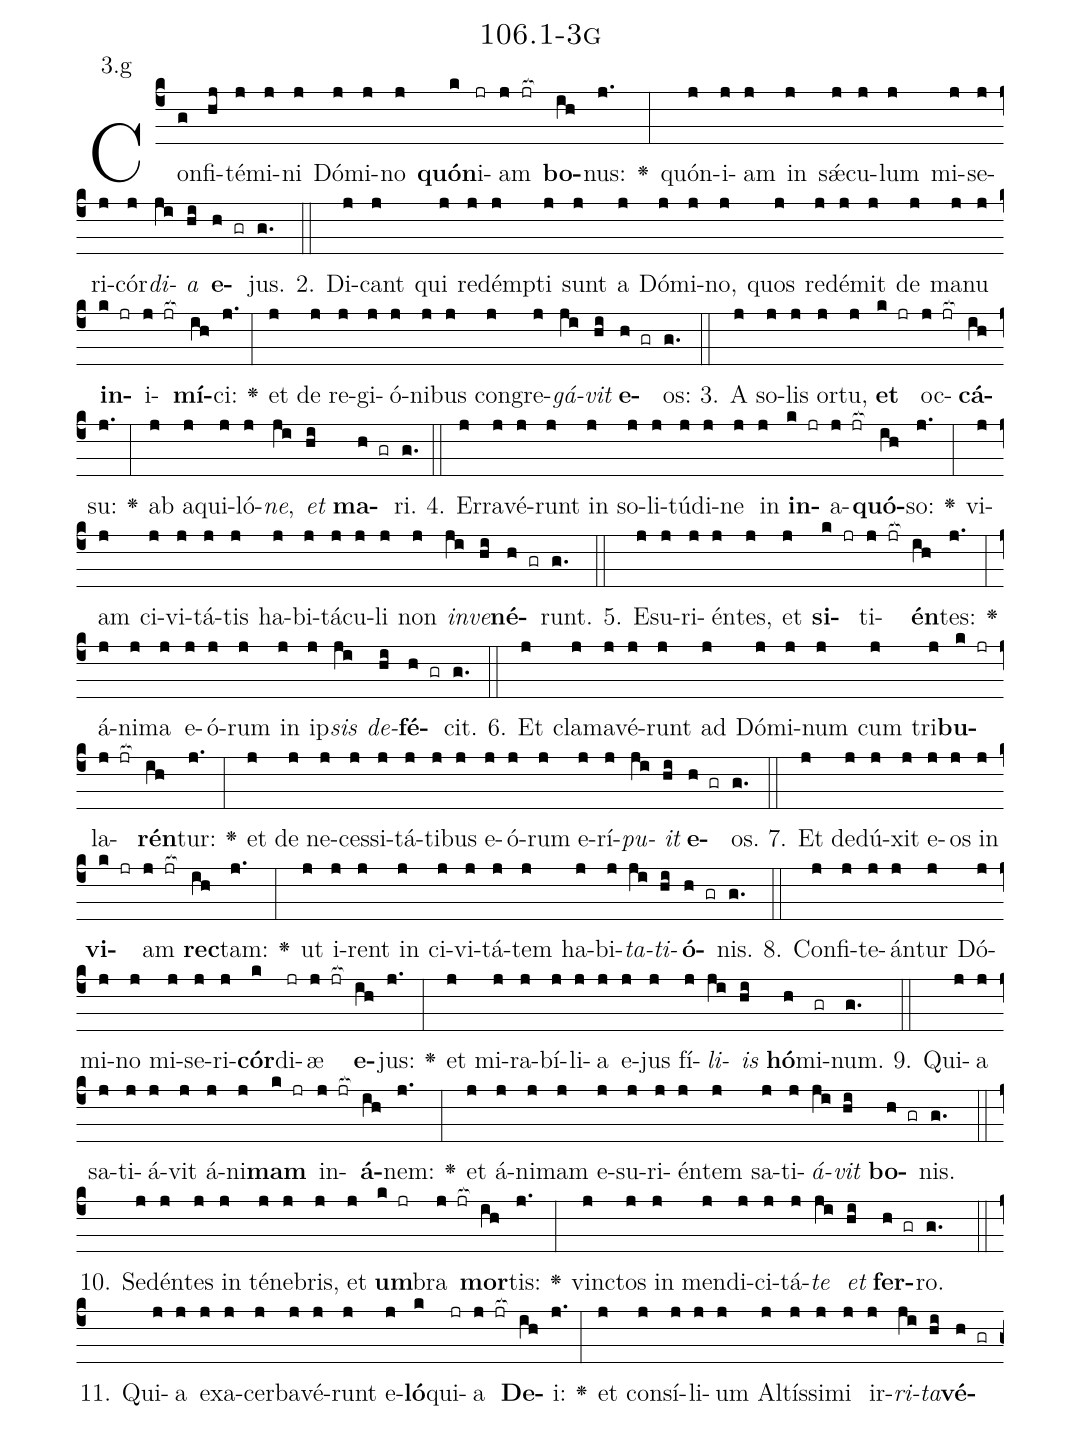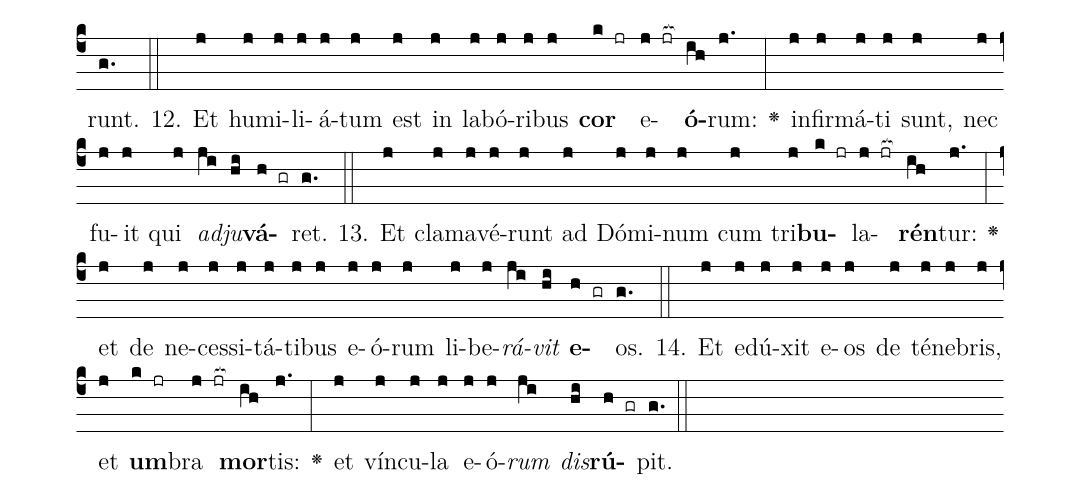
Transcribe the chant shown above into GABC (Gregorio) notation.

name: 106.1-3g;
annotation: 3.g;
%%
(c4)Con(g)fi(hj)té(j)mi(j)ni(j) Dó(j)mi(j)no(j) <b>quón</b>(k)i(jr)am(j jr[ocb:1{]) <b>bo</b>(ih[ocb:0}])nus:(j.) <v>\greheightstar</v>(:) quón(j)i(j)am(j) in(j) sǽ(j)cu(j)lum(j) mi(j)se(j)ri(j)cór(j)<i>di</i>(ji)<i>a</i>(hi) <b>e</b>(h gr)jus.(g.) (::)
2. Di(j)cant(j) qui(j) red(j)émp(j)ti(j) sunt(j) a(j) Dó(j)mi(j)no,(j) quos(j) red(j)é(j)mit(j) de(j) ma(j)nu(j) <b>in</b>(k jr)i(j jr[ocb:1{])<b>mí</b>(ih[ocb:0}])ci:(j.) <v>\greheightstar</v>(:) et(j) de(j) re(j)gi(j)ó(j)ni(j)bus(j) con(j)gre(j)<i>gá</i>(ji)<i>vit</i>(hi) <b>e</b>(h gr)os:(g.) (::)
3. A(j) so(j)lis(j) or(j)tu,(j) <b>et</b>(k jr) oc(j jr[ocb:1{])<b>cá</b>(ih[ocb:0}])su:(j.) <v>\greheightstar</v>(:) ab(j) a(j)qui(j)ló(j)<i>ne</i>,(ji) <i>et</i>(hi) <b>ma</b>(h gr)ri.(g.) (::)
4. Er(j)ra(j)vé(j)runt(j) in(j) so(j)li(j)tú(j)di(j)ne(j) in(j) <b>in</b>(k jr)a(j jr[ocb:1{])<b>quó</b>(ih[ocb:0}])so:(j.) <v>\greheightstar</v>(:) vi(j)am(j) ci(j)vi(j)tá(j)tis(j) ha(j)bi(j)tá(j)cu(j)li(j) non(j) <i>in</i>(ji)<i>ve</i>(hi)<b>né</b>(h gr)runt.(g.) (::)
5. E(j)su(j)ri(j)én(j)tes,(j) et(j) <b>si</b>(k jr)ti(j jr[ocb:1{])<b>én</b>(ih[ocb:0}])tes:(j.) <v>\greheightstar</v>(:) á(j)ni(j)ma(j) e(j)ó(j)rum(j) in(j) ip(j)<i>sis</i>(ji) <i>de</i>(hi)<b>fé</b>(h gr)cit.(g.) (::)
6. Et(j) cla(j)ma(j)vé(j)runt(j) ad(j) Dó(j)mi(j)num(j) cum(j) tri(j)<b>bu</b>(k jr)la(j jr[ocb:1{])<b>rén</b>(ih[ocb:0}])tur:(j.) <v>\greheightstar</v>(:) et(j) de(j) ne(j)ces(j)si(j)tá(j)ti(j)bus(j) e(j)ó(j)rum(j) e(j)rí(j)<i>pu</i>(ji)<i>it</i>(hi) <b>e</b>(h gr)os.(g.) (::)
7. Et(j) de(j)dú(j)xit(j) e(j)os(j) in(j) <b>vi</b>(k jr)am(j jr[ocb:1{]) <b>rec</b>(ih[ocb:0}])tam:(j.) <v>\greheightstar</v>(:) ut(j) i(j)rent(j) in(j) ci(j)vi(j)tá(j)tem(j) ha(j)bi(j)<i>ta</i>(ji)<i>ti</i>(hi)<b>ó</b>(h gr)nis.(g.) (::)
8. Con(j)fi(j)te(j)án(j)tur(j) Dó(j)mi(j)no(j) mi(j)se(j)ri(j)<b>cór</b>(k)di(jr)æ(j jr[ocb:1{]) <b>e</b>(ih[ocb:0}])jus:(j.) <v>\greheightstar</v>(:) et(j) mi(j)ra(j)bí(j)li(j)a(j) e(j)jus(j) fí(j)<i>li</i>(ji)<i>is</i>(hi) <b>hó</b>(h)mi(gr)num.(g.) (::)
9. Qui(j)a(j) sa(j)ti(j)á(j)vit(j) á(j)ni(j)<b>mam</b>(k jr) in(j jr[ocb:1{])<b>á</b>(ih[ocb:0}])nem:(j.) <v>\greheightstar</v>(:) et(j) á(j)ni(j)mam(j) e(j)su(j)ri(j)én(j)tem(j) sa(j)ti(j)<i>á</i>(ji)<i>vit</i>(hi) <b>bo</b>(h gr)nis.(g.) (::)
10. Se(j)dén(j)tes(j) in(j) té(j)ne(j)bris,(j) et(j) <b>um</b>(k jr)bra(j jr[ocb:1{]) <b>mor</b>(ih[ocb:0}])tis:(j.) <v>\greheightstar</v>(:) vinc(j)tos(j) in(j) men(j)di(j)ci(j)tá(j)<i>te</i>(ji) <i>et</i>(hi) <b>fer</b>(h gr)ro.(g.) (::)
11. Qui(j)a(j) ex(j)a(j)cer(j)ba(j)vé(j)runt(j) e(j)<b>ló</b>(k)qui(jr)a(j jr[ocb:1{]) <b>De</b>(ih[ocb:0}])i:(j.) <v>\greheightstar</v>(:) et(j) con(j)sí(j)li(j)um(j) Al(j)tís(j)si(j)mi(j) ir(j)<i>ri</i>(ji)<i>ta</i>(hi)<b>vé</b>(h gr)runt.(g.) (::)
12. Et(j) hu(j)mi(j)li(j)á(j)tum(j) est(j) in(j) la(j)bó(j)ri(j)bus(j) <b>cor</b>(k jr) e(j jr[ocb:1{])<b>ó</b>(ih[ocb:0}])rum:(j.) <v>\greheightstar</v>(:) in(j)fir(j)má(j)ti(j) sunt,(j) nec(j) fu(j)it(j) qui(j) <i>ad</i>(ji)<i>ju</i>(hi)<b>vá</b>(h gr)ret.(g.) (::)
13. Et(j) cla(j)ma(j)vé(j)runt(j) ad(j) Dó(j)mi(j)num(j) cum(j) tri(j)<b>bu</b>(k jr)la(j jr[ocb:1{])<b>rén</b>(ih[ocb:0}])tur:(j.) <v>\greheightstar</v>(:) et(j) de(j) ne(j)ces(j)si(j)tá(j)ti(j)bus(j) e(j)ó(j)rum(j) li(j)be(j)<i>rá</i>(ji)<i>vit</i>(hi) <b>e</b>(h gr)os.(g.) (::)
14. Et(j) e(j)dú(j)xit(j) e(j)os(j) de(j) té(j)ne(j)bris,(j) et(j) <b>um</b>(k jr)bra(j jr[ocb:1{]) <b>mor</b>(ih[ocb:0}])tis:(j.) <v>\greheightstar</v>(:) et(j) vín(j)cu(j)la(j) e(j)ó(j)<i>rum</i>(ji) <i>dis</i>(hi)<b>rú</b>(h gr)pit.(g.) (::)
